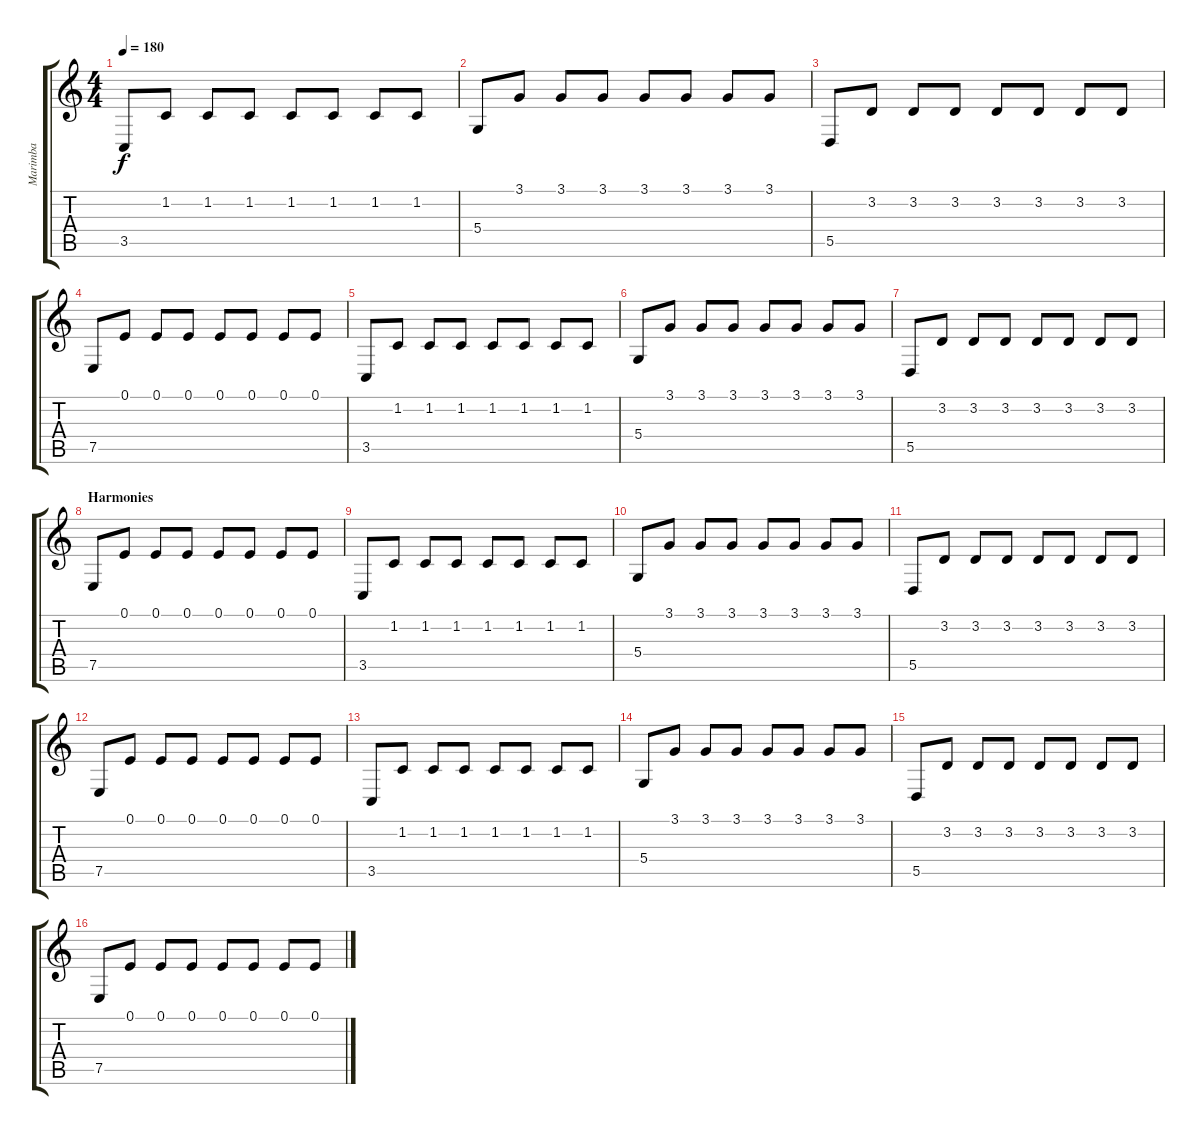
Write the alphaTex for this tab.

\track ("Marimba" "Marimba") {instrument marimba}
\staff {score tabs}
\tuning (E4 B3 G3 D3 A2 E2) {hide}
\ts (4 4)
\tempo 180
\clef g2
\ks c
3.5.8{dy f} 1.2.8 1.2.8 1.2.8 1.2.8 1.2.8 1.2.8 1.2.8 |
5.4.8 3.1.8 3.1.8 3.1.8 3.1.8 3.1.8 3.1.8 3.1.8 |
5.5.8 3.2.8 3.2.8 3.2.8 3.2.8 3.2.8 3.2.8 3.2.8 |
7.5.8 0.1.8 0.1.8 0.1.8 0.1.8 0.1.8 0.1.8 0.1.8 |
3.5.8 1.2.8 1.2.8 1.2.8 1.2.8 1.2.8 1.2.8 1.2.8 |
5.4.8 3.1.8 3.1.8 3.1.8 3.1.8 3.1.8 3.1.8 3.1.8 |
5.5.8 3.2.8 3.2.8 3.2.8 3.2.8 3.2.8 3.2.8 3.2.8 |
\section ("" "Harmonies")
7.5.8 0.1.8 0.1.8 0.1.8 0.1.8 0.1.8 0.1.8 0.1.8 |
3.5.8 1.2.8 1.2.8 1.2.8 1.2.8 1.2.8 1.2.8 1.2.8 |
5.4.8 3.1.8 3.1.8 3.1.8 3.1.8 3.1.8 3.1.8 3.1.8 |
5.5.8 3.2.8 3.2.8 3.2.8 3.2.8 3.2.8 3.2.8 3.2.8 |
7.5.8 0.1.8 0.1.8 0.1.8 0.1.8 0.1.8 0.1.8 0.1.8 |
3.5.8 1.2.8 1.2.8 1.2.8 1.2.8 1.2.8 1.2.8 1.2.8 |
5.4.8 3.1.8 3.1.8 3.1.8 3.1.8 3.1.8 3.1.8 3.1.8 |
5.5.8 3.2.8 3.2.8 3.2.8 3.2.8 3.2.8 3.2.8 3.2.8 |
7.5.8 0.1.8 0.1.8 0.1.8 0.1.8 0.1.8 0.1.8 0.1.8
